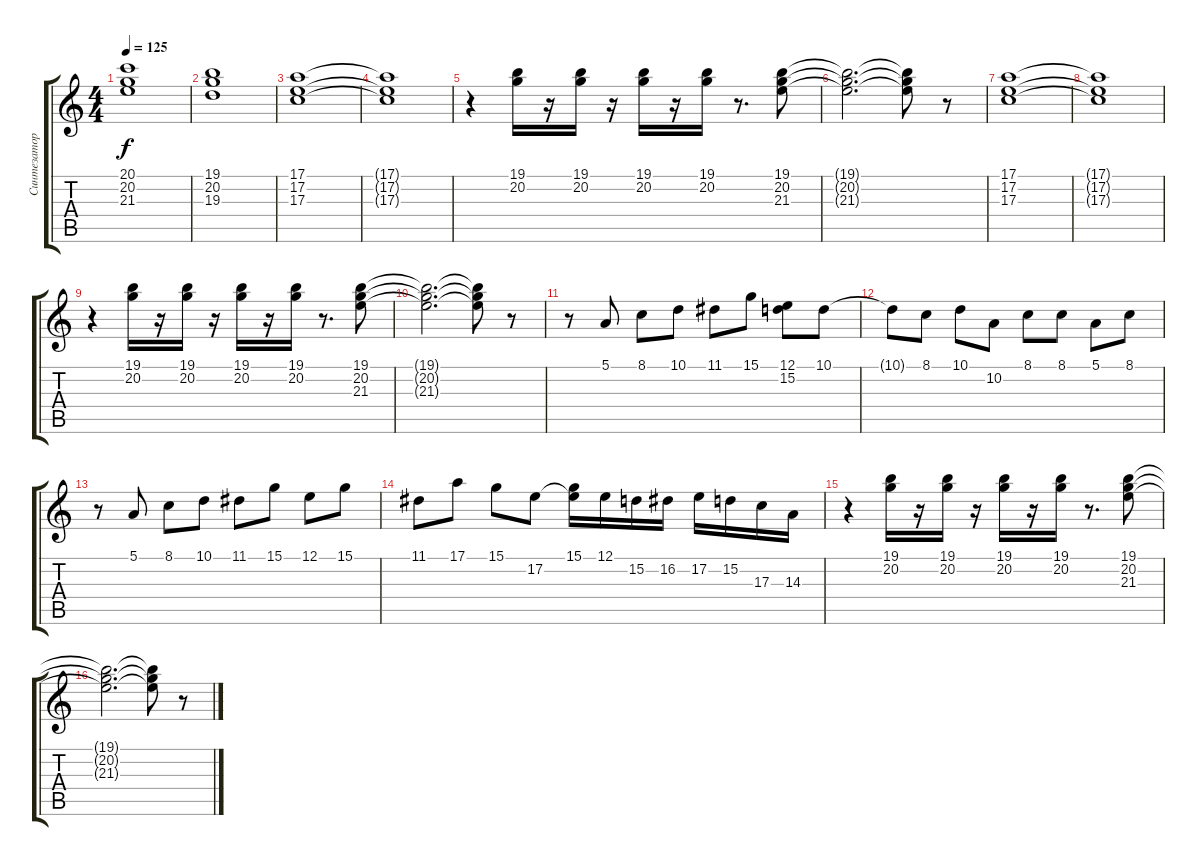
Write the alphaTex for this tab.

\track ("Синтезатор" "Синтезатор") {instrument rockorgan}
\staff {score tabs}
\tuning (E4 B3 G3 D3 A2 E2) {hide}
\ts (4 4)
\tempo 125
\clef g2
\ks c
(20.1 20.2 21.3).1{dy f} |
(19.1 20.2 19.3).1 |
(17.1 17.2 17.3).1 |
(17.1{t} 17.2{t} 17.3{t}).1 |
r.4 (19.1 20.2).16 r.16 (19.1 20.2).16 r.16 (19.1 20.2).16 r.16 (19.1 20.2).16 r.8{d} (19.1 20.2 21.3).8 |
(19.1{t} 20.2{t} 21.3{t}).2{d} (19.1{t} 20.2{t} 21.3{t}).8 r.8 |
(17.1 17.2 17.3).1 |
(17.1{t} 17.2{t} 17.3{t}).1 |
r.4 (19.1 20.2).16 r.16 (19.1 20.2).16 r.16 (19.1 20.2).16 r.16 (19.1 20.2).16 r.8{d} (19.1 20.2 21.3).8 |
(19.1{t} 20.2{t} 21.3{t}).2{d} (19.1{t} 20.2{t} 21.3{t}).8 r.8 |
r.8 5.1.8 8.1.8 10.1.8 11.1.8 15.1.8 (12.1 15.2).8 10.1.8 |
10.1{t}.8 8.1.8 10.1.8 10.2.8 8.1.8 8.1.8 5.1.8 8.1.8 |
r.8 5.1.8 8.1.8 10.1.8 11.1.8 15.1.8 12.1.8 15.1.8 |
11.1.8 17.1.8 15.1.8 17.2.8 (15.1 17.2{t}).16 12.1.16 15.2.16 16.2.16 17.2.16 15.2.16 17.3.16 14.3.16 |
r.4 (19.1 20.2).16 r.16 (19.1 20.2).16 r.16 (19.1 20.2).16 r.16 (19.1 20.2).16 r.8{d} (19.1 20.2 21.3).8 |
(19.1{t} 20.2{t} 21.3{t}).2{d} (19.1{t} 20.2{t} 21.3{t}).8 r.8
